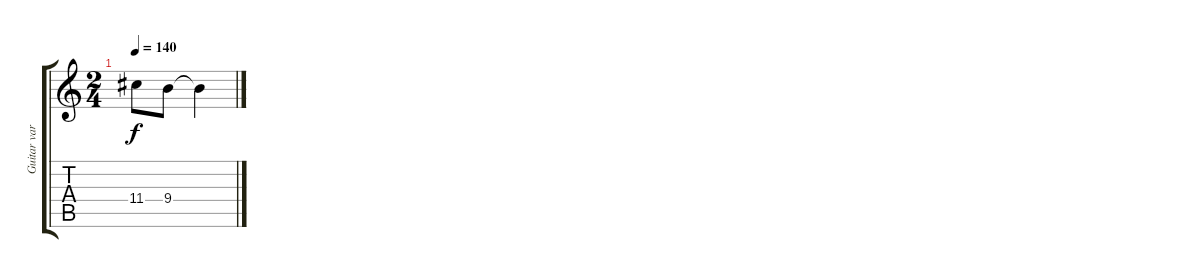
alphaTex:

\track ("Guitar var2" "Guitar var") {instrument acousticguitarsteel}
\staff {score tabs}
\tuning (E4 B3 G3 D3 A2 E2) {hide}
\ts (2 4)
\tempo 140
\clef g2
\ks c
11.4.8{dy f} 9.4.8 9.4{t}.4
